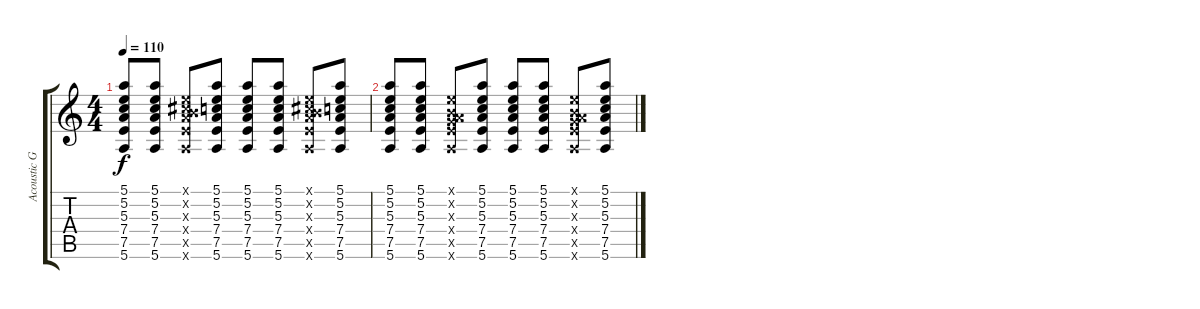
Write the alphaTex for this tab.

\track ("Acoustic Guitar 1" "Acoustic G") {instrument acousticguitarnylon}
\staff {score tabs}
\tuning (E4 B3 G3 D3 A2 E2) {hide}
\ts (4 4)
\tempo 110
\clef g2
\ks c
(5.1 5.2 5.3 7.4 7.5 5.6).8{dy f} (5.1 5.2 5.3 7.4 7.5 5.6).8 (0.1{x} 0.2{x} 6.3{x} 7.4{x} 7.5{x} 5.6{x}).8 (5.1 5.2 5.3 7.4 7.5 5.6).8 (5.1 5.2 5.3 7.4 7.5 5.6).8 (5.1 5.2 5.3 7.4 7.5 5.6).8 (0.1{x} 0.2{x} 6.3{x} 7.4{x} 7.5{x} 5.6{x}).8 (5.1 5.2 5.3 7.4 7.5 5.6).8 |
(5.1 5.2 5.3 7.4 7.5 5.6).8 (5.1 5.2 5.3 7.4 7.5 5.6).8 (0.1{x} 0.2{x} 0.3{x} 7.4{x} 7.5{x} 5.6{x}).8 (5.1 5.2 5.3 7.4 7.5 5.6).8 (5.1 5.2 5.3 7.4 7.5 5.6).8 (5.1 5.2 5.3 7.4 7.5 5.6).8 (0.1{x} 0.2{x} 0.3{x} 7.4{x} 7.5{x} 5.6{x}).8 (5.1 5.2 5.3 7.4 7.5 5.6).8
